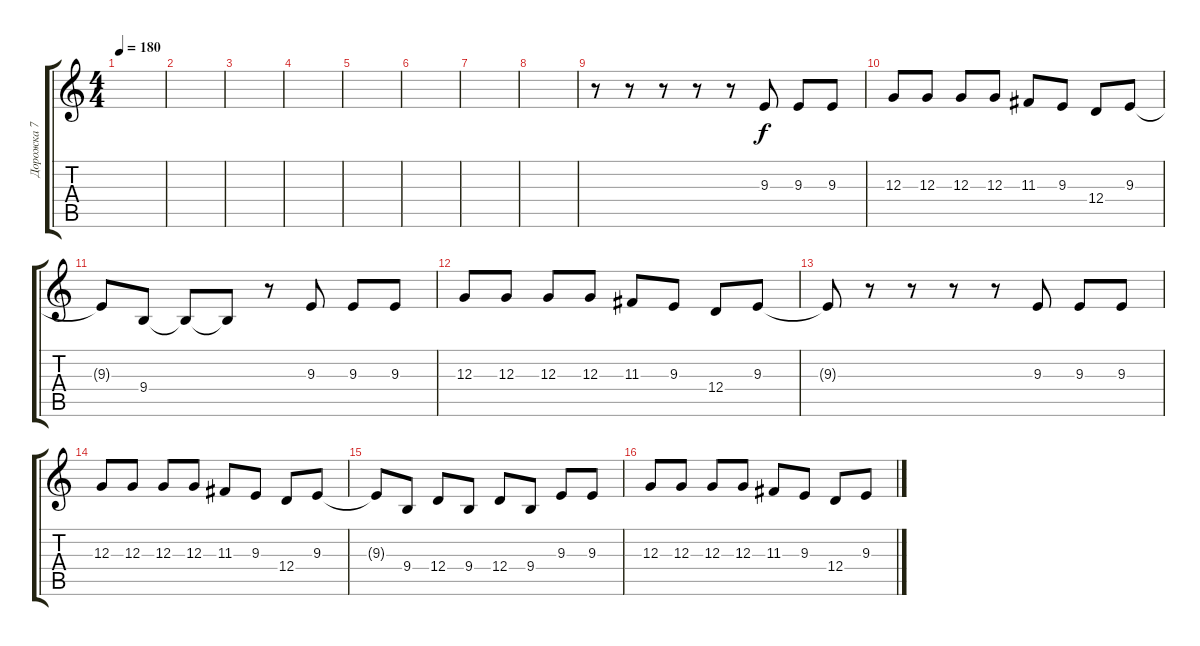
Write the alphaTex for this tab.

\track ("Дорожка 7" "Дорожка 7") {instrument lead1square}
\staff {score tabs}
\tuning (E4 B3 G3 D3 A2 E2) {hide}
\ts (4 4)
\tempo 180
\clef g2
\ks c
|
|
|
|
|
|
|
|
r.8 r.8 r.8 r.8 r.8 9.3.8 9.3.8 9.3.8 |
12.3.8 12.3.8 12.3.8 12.3.8 11.3.8 9.3.8 12.4.8 9.3.8 |
9.3{t}.8 9.4.8 9.4{t}.8 9.4{t}.8 r.8 9.3.8 9.3.8 9.3.8 |
12.3.8 12.3.8 12.3.8 12.3.8 11.3.8 9.3.8 12.4.8 9.3.8 |
9.3{t}.8 r.8 r.8 r.8 r.8 9.3.8 9.3.8 9.3.8 |
12.3.8 12.3.8 12.3.8 12.3.8 11.3.8 9.3.8 12.4.8 9.3.8 |
9.3{t}.8 9.4.8 12.4.8 9.4.8 12.4.8 9.4.8 9.3.8 9.3.8 |
12.3.8 12.3.8 12.3.8 12.3.8 11.3.8 9.3.8 12.4.8 9.3.8
